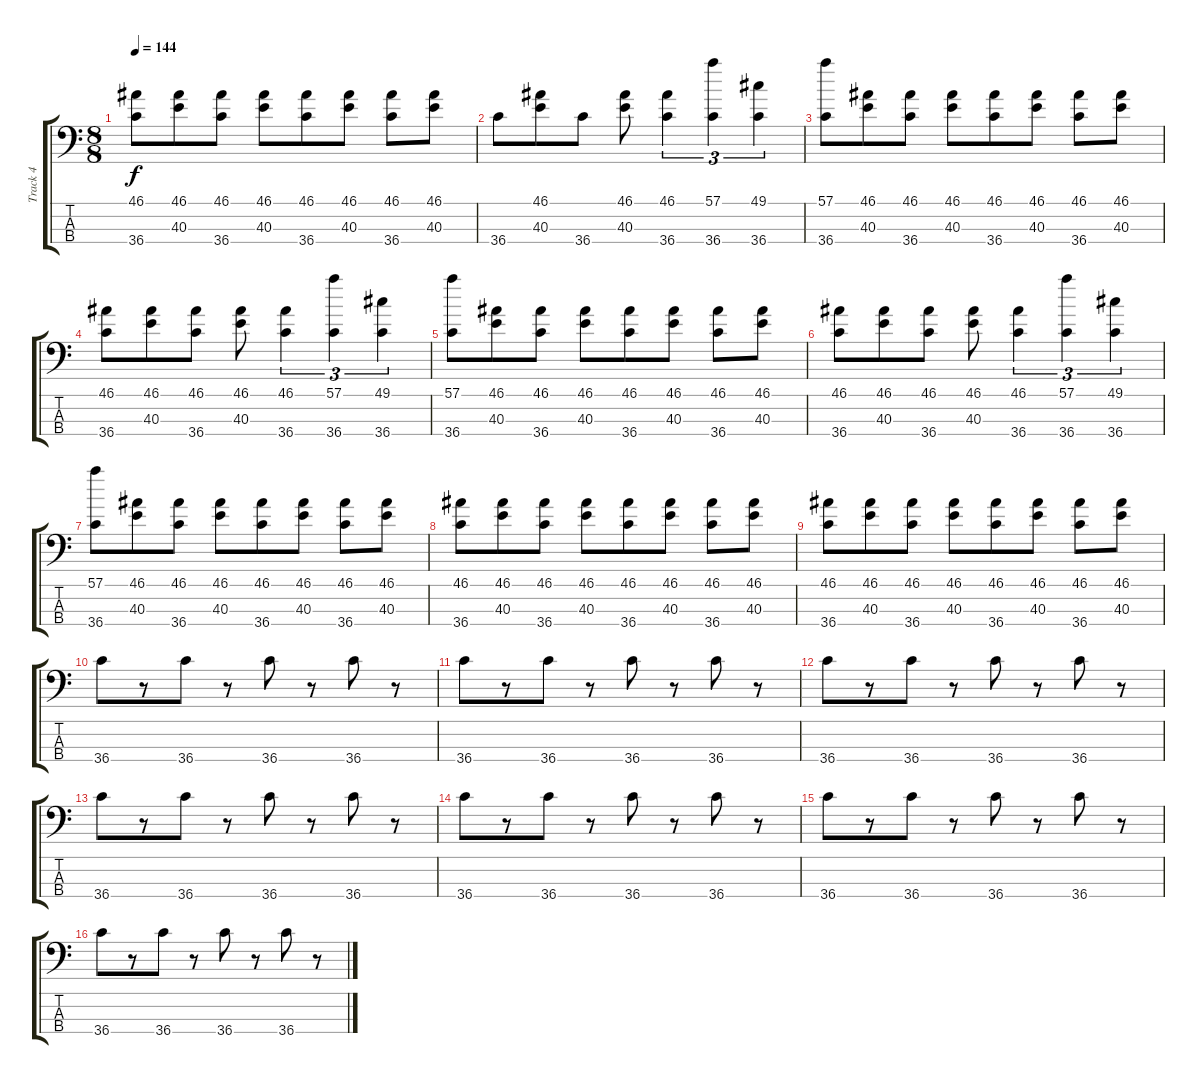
\track ("Track 4" "Track 4") {instrument acousticgrandpiano}
\staff {score tabs}
\tuning (C-1 C-1 C-1 C-1) {hide}
\ts (8 8)
\tempo 144
\clef f4
\ks c
(46.1 36.4).8{dy f} (46.1 40.3).8 (46.1 36.4).8 (46.1 40.3).8 (46.1 36.4).8 (46.1 40.3).8 (46.1 36.4).8 (46.1 40.3).8 |
36.4.8 (46.1 40.3).8 36.4.8 (46.1 40.3).8 (46.1 36.4).4{tu (3 2)} (57.1 36.4).4{tu (3 2)} (49.1 36.4).4{tu (3 2)} |
(57.1 36.4).8 (46.1 40.3).8 (46.1 36.4).8 (46.1 40.3).8 (46.1 36.4).8 (46.1 40.3).8 (46.1 36.4).8 (46.1 40.3).8 |
(46.1 36.4).8 (46.1 40.3).8 (46.1 36.4).8 (46.1 40.3).8 (46.1 36.4).4{tu (3 2)} (57.1 36.4).4{tu (3 2)} (49.1 36.4).4{tu (3 2)} |
(57.1 36.4).8 (46.1 40.3).8 (46.1 36.4).8 (46.1 40.3).8 (46.1 36.4).8 (46.1 40.3).8 (46.1 36.4).8 (46.1 40.3).8 |
(46.1 36.4).8 (46.1 40.3).8 (46.1 36.4).8 (46.1 40.3).8 (46.1 36.4).4{tu (3 2)} (57.1 36.4).4{tu (3 2)} (49.1 36.4).4{tu (3 2)} |
(57.1 36.4).8 (46.1 40.3).8 (46.1 36.4).8 (46.1 40.3).8 (46.1 36.4).8 (46.1 40.3).8 (46.1 36.4).8 (46.1 40.3).8 |
(46.1 36.4).8 (46.1 40.3).8 (46.1 36.4).8 (46.1 40.3).8 (46.1 36.4).8 (46.1 40.3).8 (46.1 36.4).8 (46.1 40.3).8 |
(46.1 36.4).8 (46.1 40.3).8 (46.1 36.4).8 (46.1 40.3).8 (46.1 36.4).8 (46.1 40.3).8 (46.1 36.4).8 (46.1 40.3).8 |
36.4.8 r.8 36.4.8 r.8 36.4.8 r.8 36.4.8 r.8 |
36.4.8 r.8 36.4.8 r.8 36.4.8 r.8 36.4.8 r.8 |
36.4.8 r.8 36.4.8 r.8 36.4.8 r.8 36.4.8 r.8 |
36.4.8 r.8 36.4.8 r.8 36.4.8 r.8 36.4.8 r.8 |
36.4.8 r.8 36.4.8 r.8 36.4.8 r.8 36.4.8 r.8 |
36.4.8 r.8 36.4.8 r.8 36.4.8 r.8 36.4.8 r.8 |
36.4.8 r.8 36.4.8 r.8 36.4.8 r.8 36.4.8 r.8
